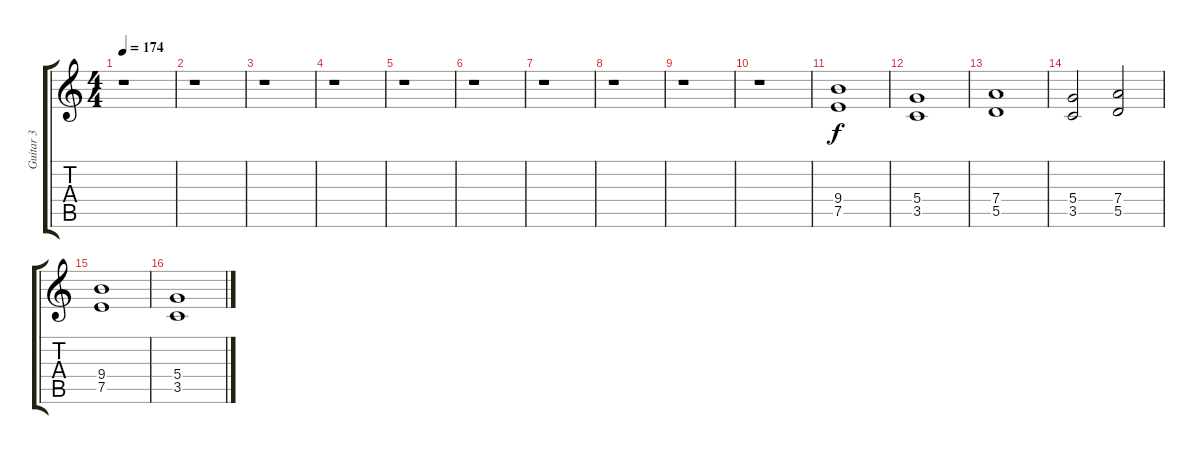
\track ("Guitar 3" "Guitar 3") {instrument distortionguitar}
\staff {score tabs}
\tuning (E4 B3 G3 D3 A2 E2) {hide}
\ts (4 4)
\tempo 174
\clef g2
\ks c
r.1{dy f} |
r.1 |
r.1 |
r.1 |
r.1 |
r.1 |
r.1 |
r.1 |
r.1 |
r.1 |
(9.4 7.5).1 |
(5.4 3.5).1 |
(7.4 5.5).1 |
(5.4 3.5).2 (7.4 5.5).2 |
(9.4 7.5).1 |
(5.4 3.5).1
